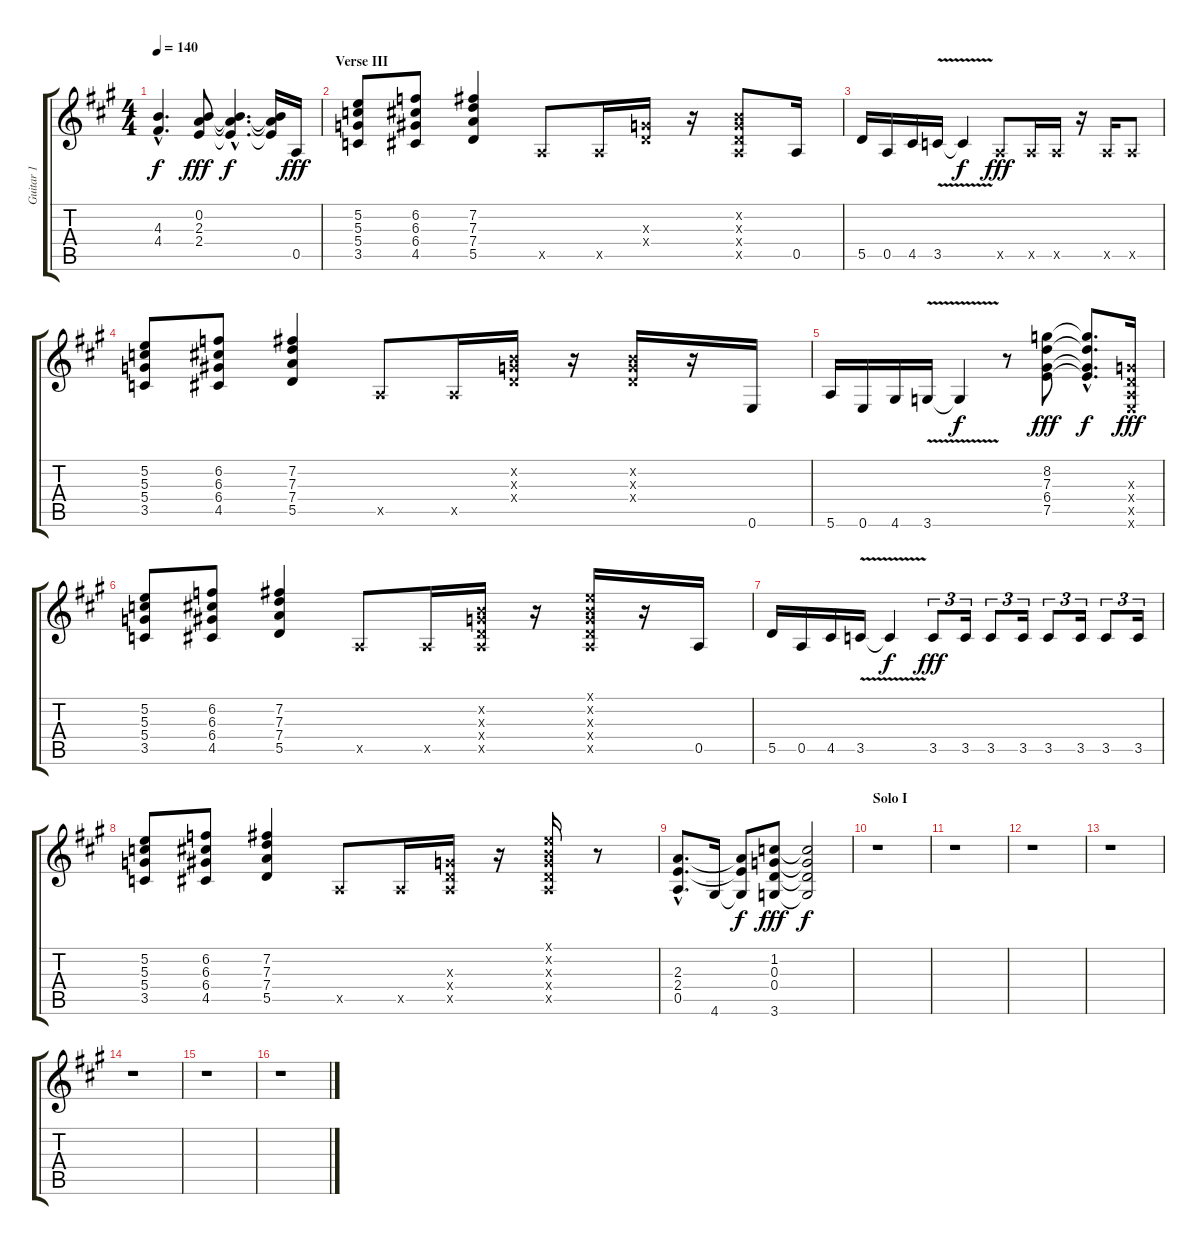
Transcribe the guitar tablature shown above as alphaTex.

\track ("Guitar 1" "Guitar 1") {instrument distortionguitar}
\staff {score tabs}
\tuning (E4 B3 G3 D3 A2 E2) {hide}
\ts (4 4)
\tempo 140
\clef g2
\ks a
(4.3{hac t} 4.4{hac t}).4{d dy f} (0.2 2.3 2.4).8{dy fff} (0.2{hac t} 2.3{hac t} 2.4{hac t}).4{d dy f} (0.2{t} 2.3{t} 2.4{t}).16 0.5.16{dy fff} |
\section ("" "Verse III")
(5.2 5.3 5.4 3.5).8 (6.2 6.3 6.4 4.5).8 (7.2 7.3 7.4 5.5).4 0.5{x}.8 0.5{x}.16 (0.3{x} 0.4{x}).16 r.16 (0.2{x} 0.3{x} 0.4{x} 0.5{x}).8 0.5.16 |
5.5.16 0.5.16 4.5.16 3.5{v}.16 3.5{t}.4{dy f} 0.5{x}.8{dy fff} 0.5{x}.16 0.5{x}.16 r.16 0.5{x}.16 0.5{x}.8 |
(5.2 5.3 5.4 3.5).8 (6.2 6.3 6.4 4.5).8 (7.2 7.3 7.4 5.5).4 0.5{x}.8 0.5{x}.16 (0.2{x} 0.3{x} 0.4{x}).16 r.16 (0.2{x} 0.3{x} 0.4{x}).16 r.16 0.6.16 |
5.6.16 0.6.16 4.6.16 3.6{v}.16 3.6{t}.4{dy f} r.8 (8.2 7.3 6.4 7.5).8{dy fff} (8.2{hac t} 7.3{hac t} 6.4{hac t} 7.5{hac t}).8{d dy f} (0.3{x} 0.4{x} 0.5{x} 0.6{x}).16{dy fff} |
(5.2 5.3 5.4 3.5).8 (6.2 6.3 6.4 4.5).8 (7.2 7.3 7.4 5.5).4 0.5{x}.8 0.5{x}.16 (0.2{x} 0.3{x} 0.4{x} 0.5{x}).16 r.16 (0.1{x} 0.2{x} 0.3{x} 0.4{x} 0.5{x}).16 r.16 0.5.16 |
5.5.16 0.5.16 4.5.16 3.5{v}.16 3.5{t}.4{dy f} 3.5.8{tu (3 2) dy fff} 3.5.16{tu (3 2)} 3.5.8{tu (3 2)} 3.5.16{tu (3 2)} 3.5.8{tu (3 2)} 3.5.16{tu (3 2)} 3.5.8{tu (3 2)} 3.5.16{tu (3 2)} |
(5.2 5.3 5.4 3.5).8 (6.2 6.3 6.4 4.5).8 (7.2 7.3 7.4 5.5).4 0.5{x}.8 0.5{x}.16 (0.3{x} 0.4{x} 0.5{x}).16 r.16 (0.1{x} 0.2{x} 0.3{x} 0.4{x} 0.5{x}).16 r.8 |
(2.3{hac} 2.4{hac} 0.5{hac}).8{d} 4.6.16 (2.3{t} 2.4{t} 4.6{t}).8{dy f} (1.2 0.3 0.4 3.6).8{dy fff} (1.2{t} 0.3{t} 0.4{t} 3.6{t}).2{dy f} |
\section ("" "Solo I")
r.1 |
r.1 |
r.1 |
r.1 |
r.1 |
r.1 |
r.1
